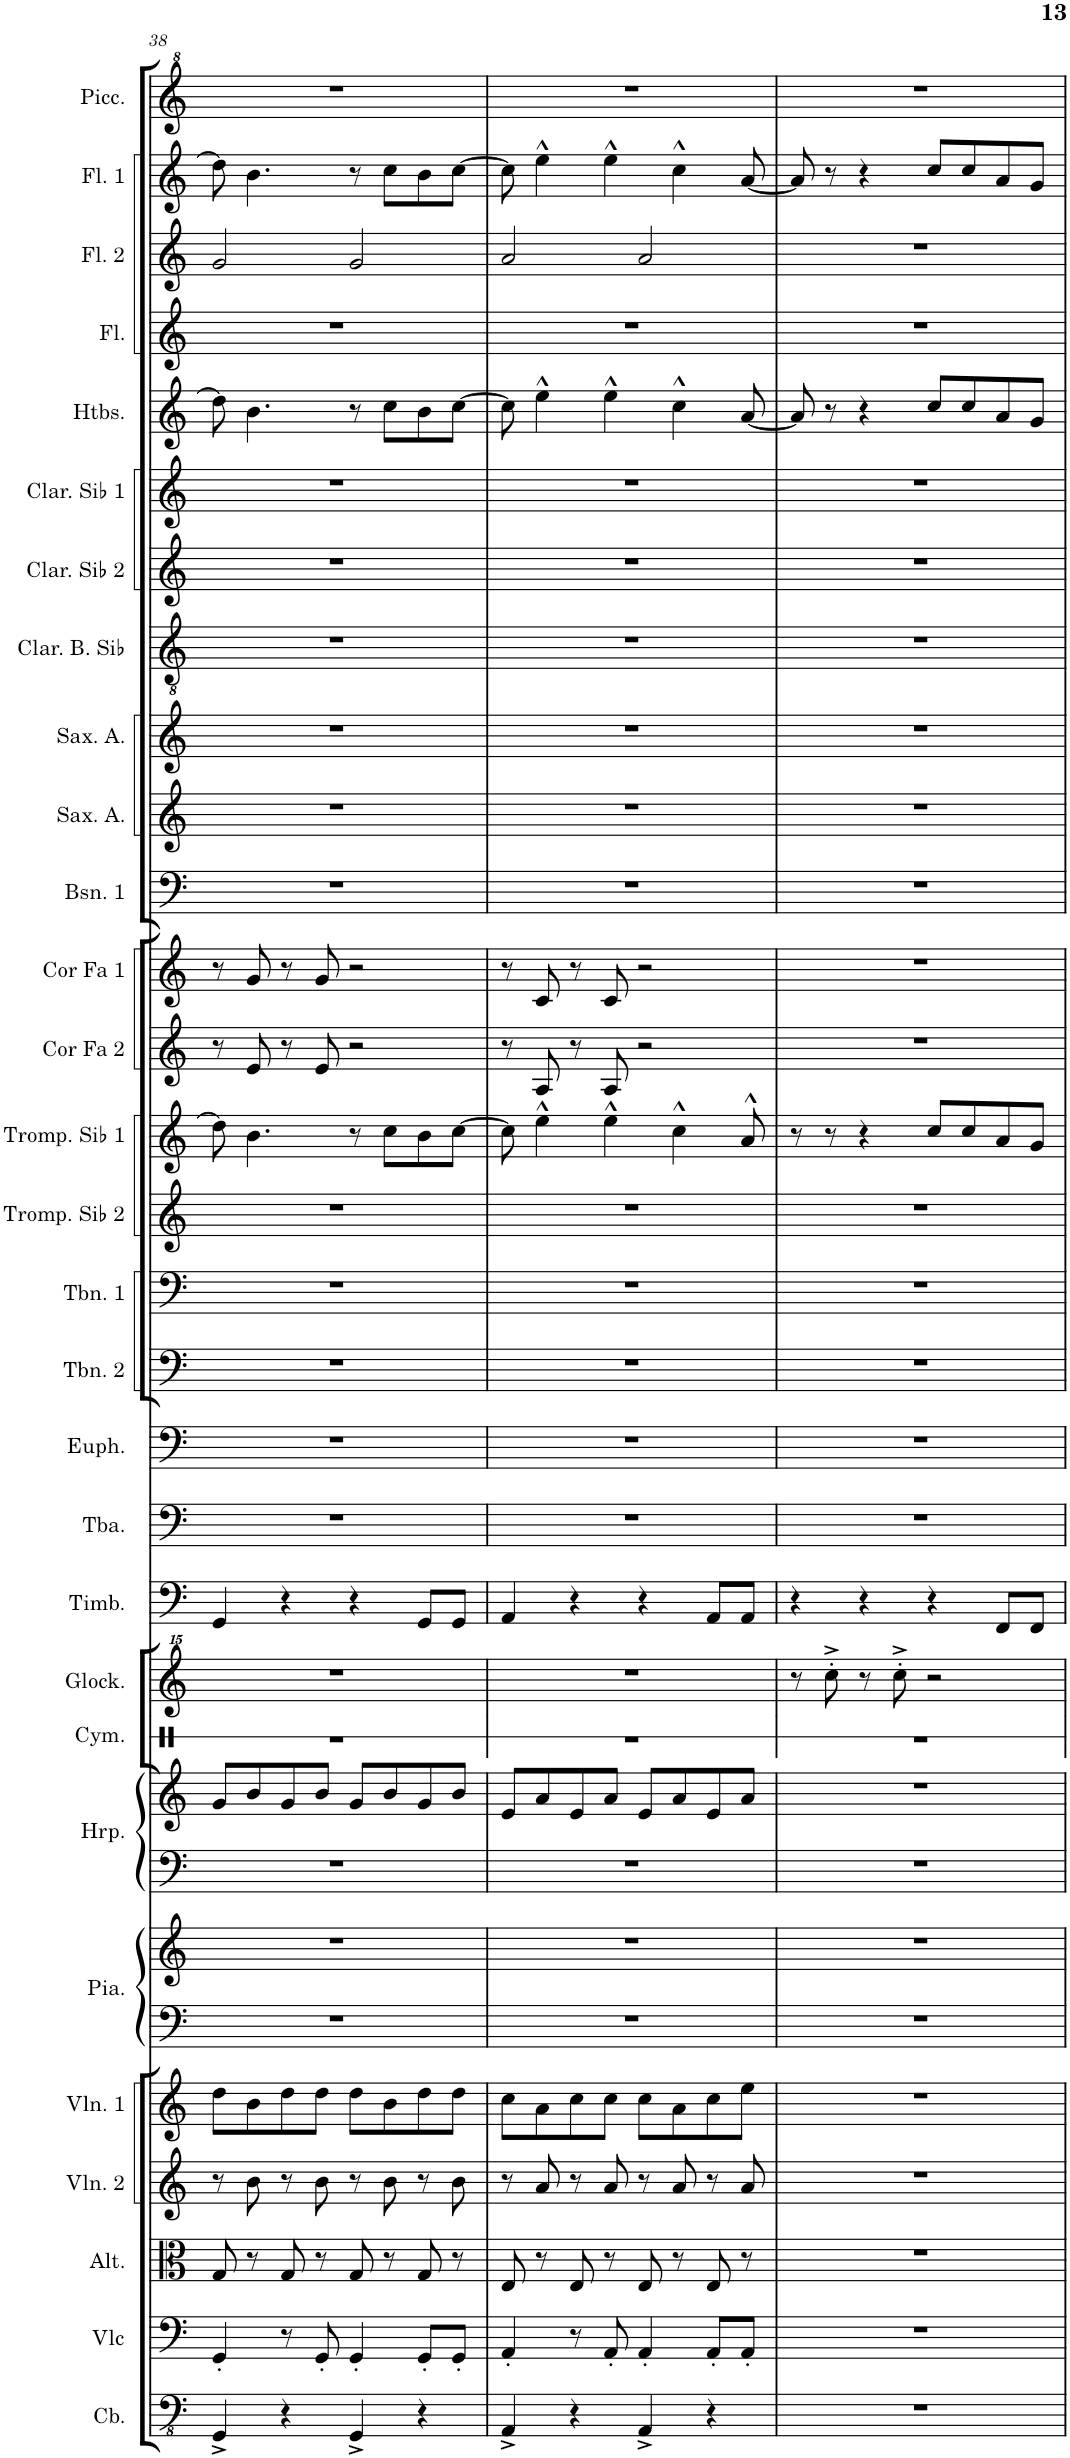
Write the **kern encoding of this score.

**kern	**kern	**kern	**kern	**kern	**kern	**kern	**kern	**kern	**kern	**kern	**kern	**kern	**kern	**kern	**kern	**kern	**kern	**kern	**kern	**kern	**kern	**kern	**kern	**kern	**kern	**kern	**kern	**kern	**kern	**kern
*part29	*part28	*part27	*part26	*part25	*part24	*part24	*part23	*part23	*part22	*part21	*part20	*part19	*part18	*part17	*part16	*part15	*part14	*part13	*part12	*part11	*part10	*part9	*part8	*part7	*part6	*part5	*part4	*part3	*part2	*part1
*staff31	*staff30	*staff29	*staff28	*staff27	*staff26	*staff25	*staff24	*staff23	*staff22	*staff21	*staff20	*staff19	*staff18	*staff17	*staff16	*staff15	*staff14	*staff13	*staff12	*staff11	*staff10	*staff9	*staff8	*staff7	*staff6	*staff5	*staff4	*staff3	*staff2	*staff1
*I"Contrebasse	*I"Violoncelle	*I"Alto	*I"Violon 2	*I"Violon 1	*I"Piano	*	*I"Harpe	*	*I"Cymbale	*I"Glockenspiel	*I"Timbales	*I"Tuba	*I"Euphonium	*I"Trombone 2	*I"Trombone 1	*I"Trompette en Sib 2	*I"Trompette en Sib 1	*I"Cor en Fa 2	*I"Cor en Fa 1	*I"Basson 1	*I"Saxophone Alto	*I"Saxophone Alto	*I"Clarinette Basse en Sib	*I"Clarinette en Sib 2	*I"Clarinette en Sib 1	*I"Hautbois	*I"Flûte 3	*I"Flûte 2	*I"Flûte 1	*I"Piccolo
*I'Cb.	*I'Vlc	*I'Alt.	*I'Vln. 2	*I'Vln. 1	*I'Pia.	*	*I'Hrp.	*	*I'Cym.	*I'Glock.	*I'Timb.	*I'Tba.	*I'Euph.	*I'Tbn. 2	*I'Tbn. 1	*I'Tromp. Sib 2	*I'Tromp. Sib 1	*I'Cor Fa 2	*I'Cor Fa 1	*I'Bsn. 1	*I'Sax. A.	*I'Sax. A.	*I'Clar. B. Sib	*I'Clar. Sib 2	*I'Clar. Sib 1	*I'Htbs.	*I'Fl.	*I'Fl. 2	*I'Fl. 1	*I'Picc.
!!LO:PB:g=z
*clefFv4	*clefF4	*clefC3	*clefG2	*clefG2	*clefF4	*clefG2	*clefF4	*clefG2	*clefX	*clefG^^2	*clefF4	*clefF4	*clefF4	*clefF4	*clefF4	*clefG2	*clefG2	*clefG2	*clefG2	*clefF4	*clefG2	*clefG2	*clefGv2	*clefG2	*clefG2	*clefG2	*clefG2	*clefG2	*clefG2	*clefG^2
*ITrd7c12	*	*	*	*	*	*	*	*	*	*	*	*	*	*	*	*ITrd1c2	*ITrd1c2	*ITrd4c7	*ITrd4c7	*	*ITrd5c9	*ITrd5c9	*ITrd8c14	*ITrd1c2	*ITrd1c2	*	*	*	*	*ITrd-7c-12
*k[]	*k[]	*k[]	*k[]	*k[]	*k[]	*k[]	*k[]	*k[]	*k[]	*k[]	*k[]	*k[]	*k[]	*k[]	*k[]	*k[]	*k[]	*k[]	*k[]	*k[]	*k[]	*k[]	*k[]	*k[]	*k[]	*k[]	*k[]	*k[]	*k[]	*k[]
*M4/4	*M4/4	*M4/4	*M4/4	*M4/4	*M4/4	*M4/4	*M4/4	*M4/4	*M4/4	*M4/4	*M4/4	*M4/4	*M4/4	*M4/4	*M4/4	*M4/4	*M4/4	*M4/4	*M4/4	*M4/4	*M4/4	*M4/4	*M4/4	*M4/4	*M4/4	*M4/4	*M4/4	*M4/4	*M4/4	*M4/4
*met(c)	*met(c)	*met(c)	*met(c)	*met(c)	*met(c)	*met(c)	*met(c)	*met(c)	*met(c)	*met(c)	*met(c)	*met(c)	*met(c)	*met(c)	*met(c)	*met(c)	*met(c)	*met(c)	*met(c)	*met(c)	*met(c)	*met(c)	*met(c)	*met(c)	*met(c)	*met(c)	*met(c)	*met(c)	*met(c)	*met(c)
=38	=38	=38	=38	=38	=38	=38	=38	=38	=38	=38	=38	=38	=38	=38	=38	=38	=38	=38	=38	=38	=38	=38	=38	=38	=38	=38	=38	=38	=38	=38
4GGG^/	4GG'/	8G/	8r	8dd\L	1r	1r	1r	8g/L	1r	1r	4GG/	1r	1r	1r	1r	1r	8dd\]	8r	8r	1r	1r	1r	1r	1r	1r	8dd\]	1r	2g/	8dd\]	1r
.	.	8r	8b\	8b\	.	.	.	8b/	.	.	.	.	.	.	.	.	4.b\	8e/	8g/	.	.	.	.	.	.	4.b\	.	.	4.b\	.
4r	8r	8G/	8r	8dd\	.	.	.	8g/	.	.	4r	.	.	.	.	.	.	8r	8r	.	.	.	.	.	.	.	.	.	.	.
.	8GG'/	8r	8b\	8dd\J	.	.	.	8b/J	.	.	.	.	.	.	.	.	.	8e/	8g/	.	.	.	.	.	.	.	.	.	.	.
4GGG^/	4GG'/	8G/	8r	8dd\L	.	.	.	8g/L	.	.	4r	.	.	.	.	.	8r	2r	2r	.	.	.	.	.	.	8r	.	2g/	8r	.
.	.	8r	8b\	8b\	.	.	.	8b/	.	.	.	.	.	.	.	.	8cc\L	.	.	.	.	.	.	.	.	8cc\L	.	.	8cc\L	.
4r	8GG'/L	8G/	8r	8dd\	.	.	.	8g/	.	.	8GG/L	.	.	.	.	.	8b\	.	.	.	.	.	.	.	.	8b\	.	.	8b\	.
.	8GG'/J	8r	8b\	8dd\J	.	.	.	8b/J	.	.	8GG/J	.	.	.	.	.	[8cc\J	.	.	.	.	.	.	.	.	[8cc\J	.	.	[8cc\J	.
=39	=39	=39	=39	=39	=39	=39	=39	=39	=39	=39	=39	=39	=39	=39	=39	=39	=39	=39	=39	=39	=39	=39	=39	=39	=39	=39	=39	=39	=39	=39
4AAA^/	4AA'/	8E/	8r	8cc\L	1r	1r	1r	8e/L	1r	1r	4AA/	1r	1r	1r	1r	1r	8cc\]	8r	8r	1r	1r	1r	1r	1r	1r	8cc\]	1r	2a/	8cc\]	1r
.	.	8r	8a/	8a\	.	.	.	8a/	.	.	.	.	.	.	.	.	4ee^^\	8A/	8c/	.	.	.	.	.	.	4ee^^\	.	.	4ee^^\	.
4r	8r	8E/	8r	8cc\	.	.	.	8e/	.	.	4r	.	.	.	.	.	.	8r	8r	.	.	.	.	.	.	.	.	.	.	.
.	8AA'/	8r	8a/	8cc\J	.	.	.	8a/J	.	.	.	.	.	.	.	.	4ee^^\	8A/	8c/	.	.	.	.	.	.	4ee^^\	.	.	4ee^^\	.
4AAA^/	4AA'/	8E/	8r	8cc\L	.	.	.	8e/L	.	.	4r	.	.	.	.	.	.	2r	2r	.	.	.	.	.	.	.	.	2a/	.	.
.	.	8r	8a/	8a\	.	.	.	8a/	.	.	.	.	.	.	.	.	4cc^^\	.	.	.	.	.	.	.	.	4cc^^\	.	.	4cc^^\	.
4r	8AA'/L	8E/	8r	8cc\	.	.	.	8e/	.	.	8AA/L	.	.	.	.	.	.	.	.	.	.	.	.	.	.	.	.	.	.	.
.	8AA'/J	8r	8a/	8ee\J	.	.	.	8a/J	.	.	8AA/J	.	.	.	.	.	8a^^/	.	.	.	.	.	.	.	.	[8a/	.	.	[8a/	.
=40	=40	=40	=40	=40	=40	=40	=40	=40	=40	=40	=40	=40	=40	=40	=40	=40	=40	=40	=40	=40	=40	=40	=40	=40	=40	=40	=40	=40	=40	=40
1r	1r	1r	1r	1r	1r	1r	1r	1r	1r	8r	4r	1r	1r	1r	1r	1r	8r	1r	1r	1r	1r	1r	1r	1r	1r	8a/]	1r	1r	8a/]	1r
.	.	.	.	.	.	.	.	.	.	8cccc'^\	.	.	.	.	.	.	8r	.	.	.	.	.	.	.	.	8r	.	.	8r	.
.	.	.	.	.	.	.	.	.	.	8r	4r	.	.	.	.	.	4r	.	.	.	.	.	.	.	.	4r	.	.	4r	.
.	.	.	.	.	.	.	.	.	.	8cccc'^\	.	.	.	.	.	.	.	.	.	.	.	.	.	.	.	.	.	.	.	.
.	.	.	.	.	.	.	.	.	.	2r	4r	.	.	.	.	.	8cc/L	.	.	.	.	.	.	.	.	8cc/L	.	.	8cc/L	.
.	.	.	.	.	.	.	.	.	.	.	.	.	.	.	.	.	8cc/	.	.	.	.	.	.	.	.	8cc/	.	.	8cc/	.
.	.	.	.	.	.	.	.	.	.	.	8FF/L	.	.	.	.	.	8a/	.	.	.	.	.	.	.	.	8a/	.	.	8a/	.
.	.	.	.	.	.	.	.	.	.	.	8FF/J	.	.	.	.	.	8g/J	.	.	.	.	.	.	.	.	8g/J	.	.	8g/J	.
=	=	=	=	=	=	=	=	=	=	=	=	=	=	=	=	=	=	=	=	=	=	=	=	=	=	=	=	=	=	=
*-	*-	*-	*-	*-	*-	*-	*-	*-	*-	*-	*-	*-	*-	*-	*-	*-	*-	*-	*-	*-	*-	*-	*-	*-	*-	*-	*-	*-	*-	*-
